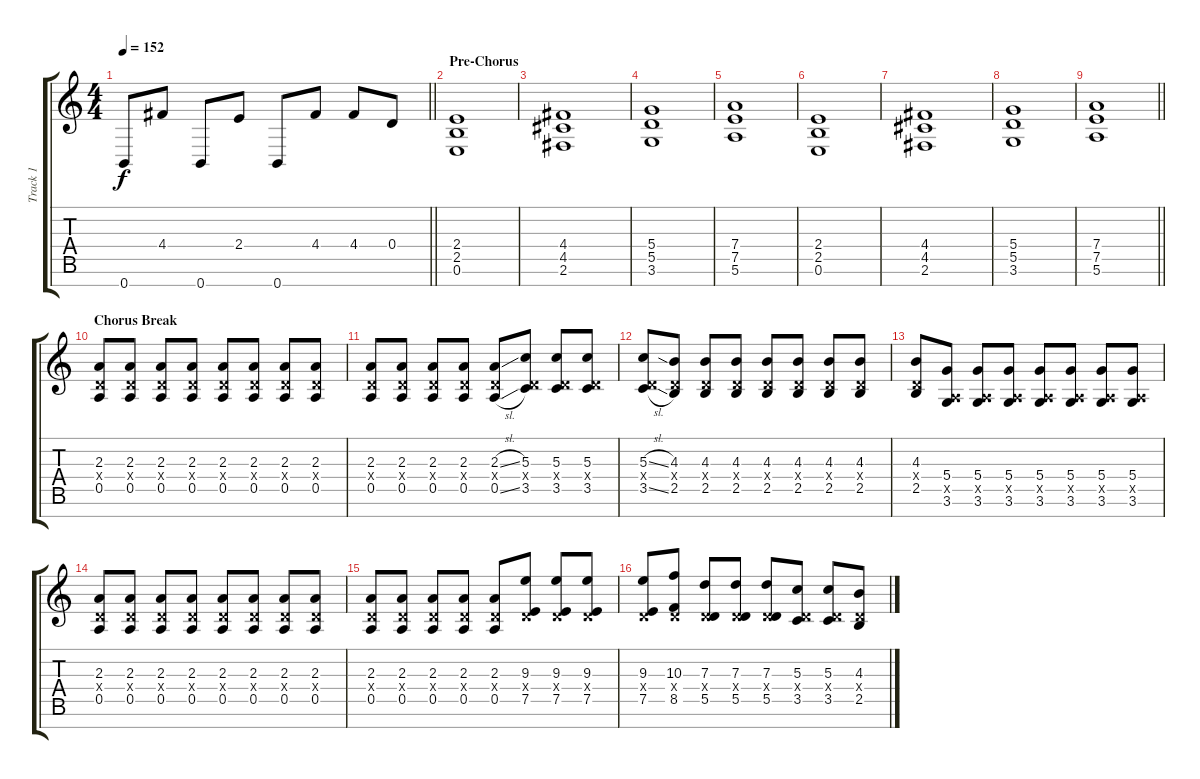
\track ("Track 1" "Track 1") {instrument distortionguitar}
\staff {score tabs}
\tuning (E4 B3 G3 D3 A2 E2 B1) {hide}
\ts (4 4)
\tempo 152
\clef g2
\barLineRight lightlight
\ks c
0.7.8{dy f} 4.4.8 0.7.8 2.4.8 0.7.8 4.4.8 4.4.8 0.4.8 |
\section ("" "Pre-Chorus")
(2.4 2.5 0.6).1 |
(4.4 4.5 2.6).1 |
(5.4 5.5 3.6).1 |
(7.4 7.5 5.6).1 |
(2.4 2.5 0.6).1 |
(4.4 4.5 2.6).1 |
(5.4 5.5 3.6).1 |
\barLineRight lightlight
(7.4 7.5 5.6).1 |
\section ("" "Chorus Break")
(2.3 0.4{x} 0.5).8 (2.3 0.4{x} 0.5).8 (2.3 0.4{x} 0.5).8 (2.3 0.4{x} 0.5).8 (2.3 0.4{x} 0.5).8 (2.3 0.4{x} 0.5).8 (2.3 0.4{x} 0.5).8 (2.3 0.4{x} 0.5).8 |
(2.3 0.4{x} 0.5).8 (2.3 0.4{x} 0.5).8 (2.3 0.4{x} 0.5).8 (2.3 0.4{x} 0.5).8 (2.3{sl} 0.4{x} 0.5{sl}).8 (5.3 0.4{x} 3.5).8 (5.3 0.4{x} 3.5).8 (5.3 0.4{x} 3.5).8 |
(5.3{sl} 0.4{x} 3.5{sl}).8 (4.3 0.4{x} 2.5).8 (4.3 0.4{x} 2.5).8 (4.3 0.4{x} 2.5).8 (4.3 0.4{x} 2.5).8 (4.3 0.4{x} 2.5).8 (4.3 0.4{x} 2.5).8 (4.3 0.4{x} 2.5).8 |
(4.3 0.4{x} 2.5).8 (5.4 0.5{x} 3.6).8 (5.4 0.5{x} 3.6).8 (5.4 0.5{x} 3.6).8 (5.4 0.5{x} 3.6).8 (5.4 0.5{x} 3.6).8 (5.4 0.5{x} 3.6).8 (5.4 0.5{x} 3.6).8 |
(2.3 0.4{x} 0.5).8 (2.3 0.4{x} 0.5).8 (2.3 0.4{x} 0.5).8 (2.3 0.4{x} 0.5).8 (2.3 0.4{x} 0.5).8 (2.3 0.4{x} 0.5).8 (2.3 0.4{x} 0.5).8 (2.3 0.4{x} 0.5).8 |
(2.3 0.4{x} 0.5).8 (2.3 0.4{x} 0.5).8 (2.3 0.4{x} 0.5).8 (2.3 0.4{x} 0.5).8 (2.3 0.4{x} 0.5).8 (9.3 0.4{x} 7.5).8 (9.3 0.4{x} 7.5).8 (9.3 0.4{x} 7.5).8 |
(9.3 0.4{x} 7.5).8 (10.3 0.4{x} 8.5).8 (7.3 0.4{x} 5.5).8 (7.3 0.4{x} 5.5).8 (7.3 0.4{x} 5.5).8 (5.3 0.4{x} 3.5).8 (5.3 0.4{x} 3.5).8 (4.3 0.4{x} 2.5).8
